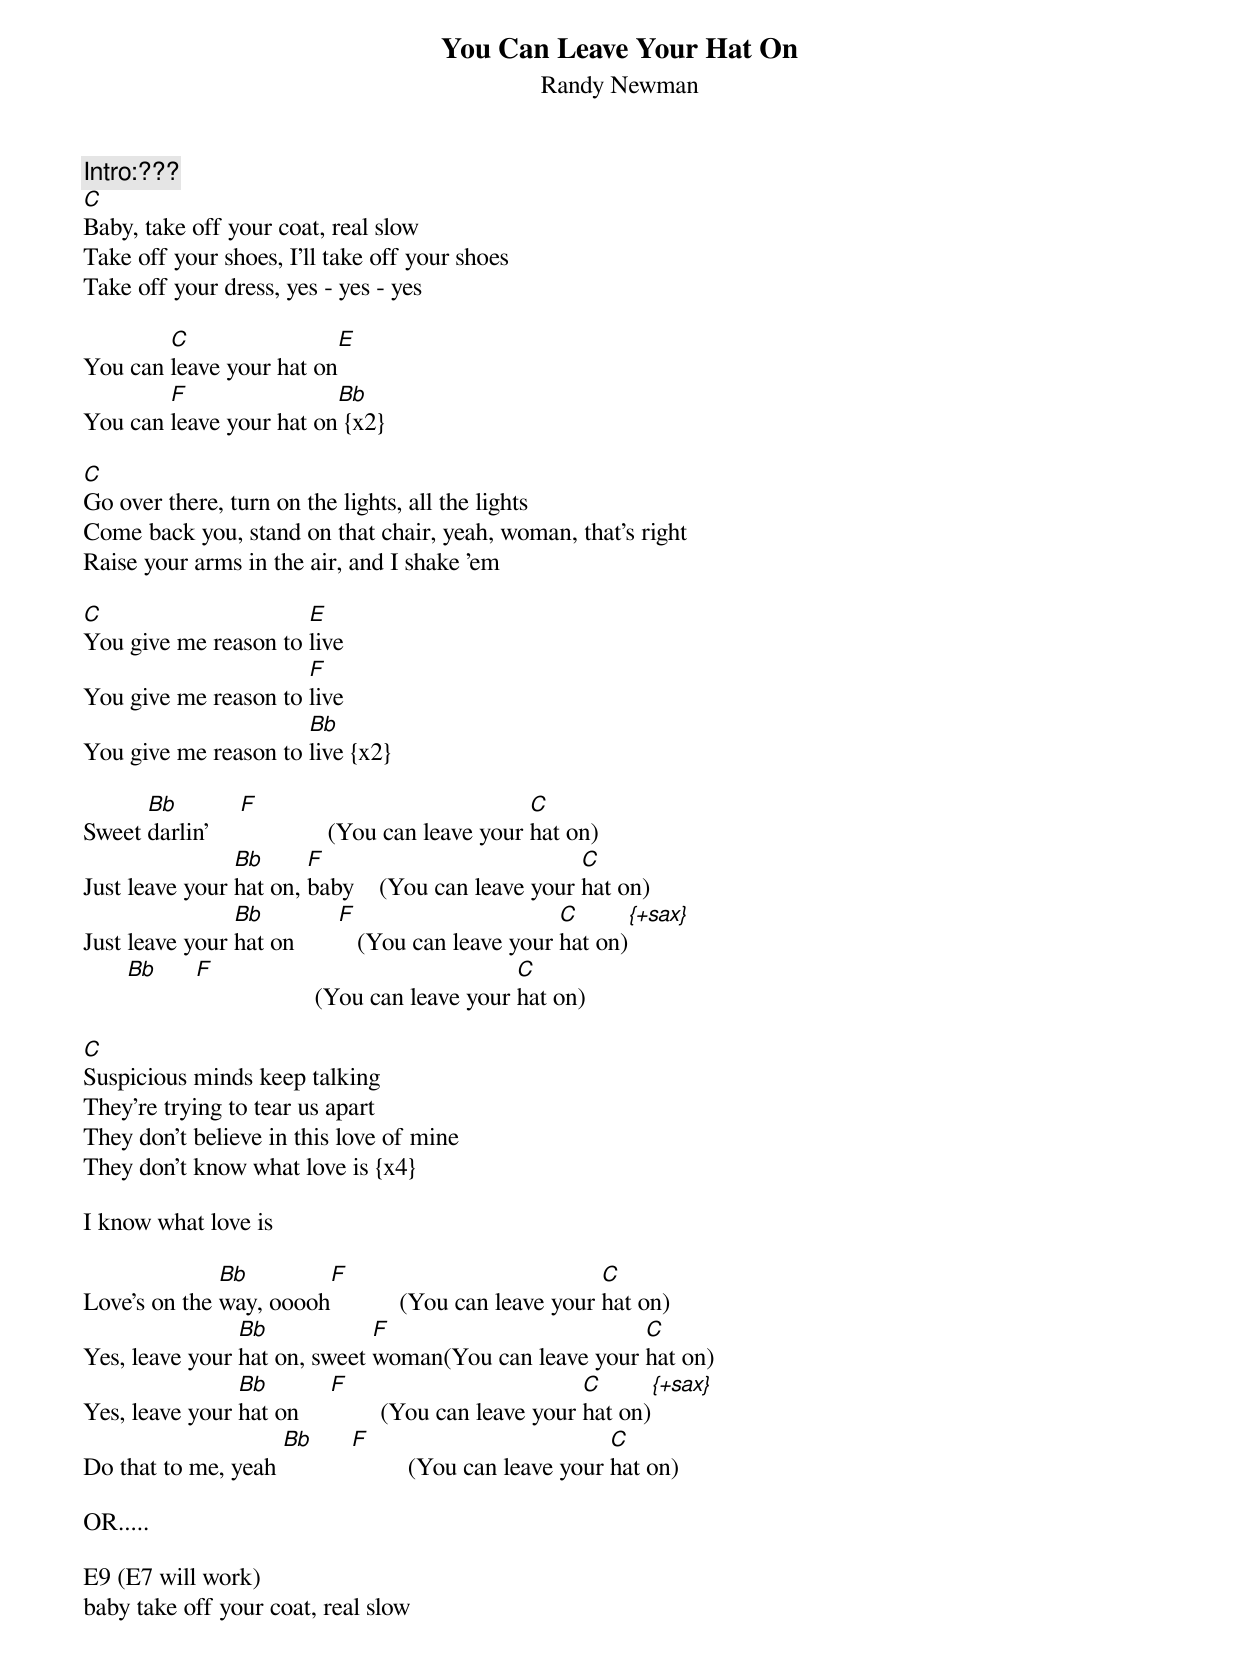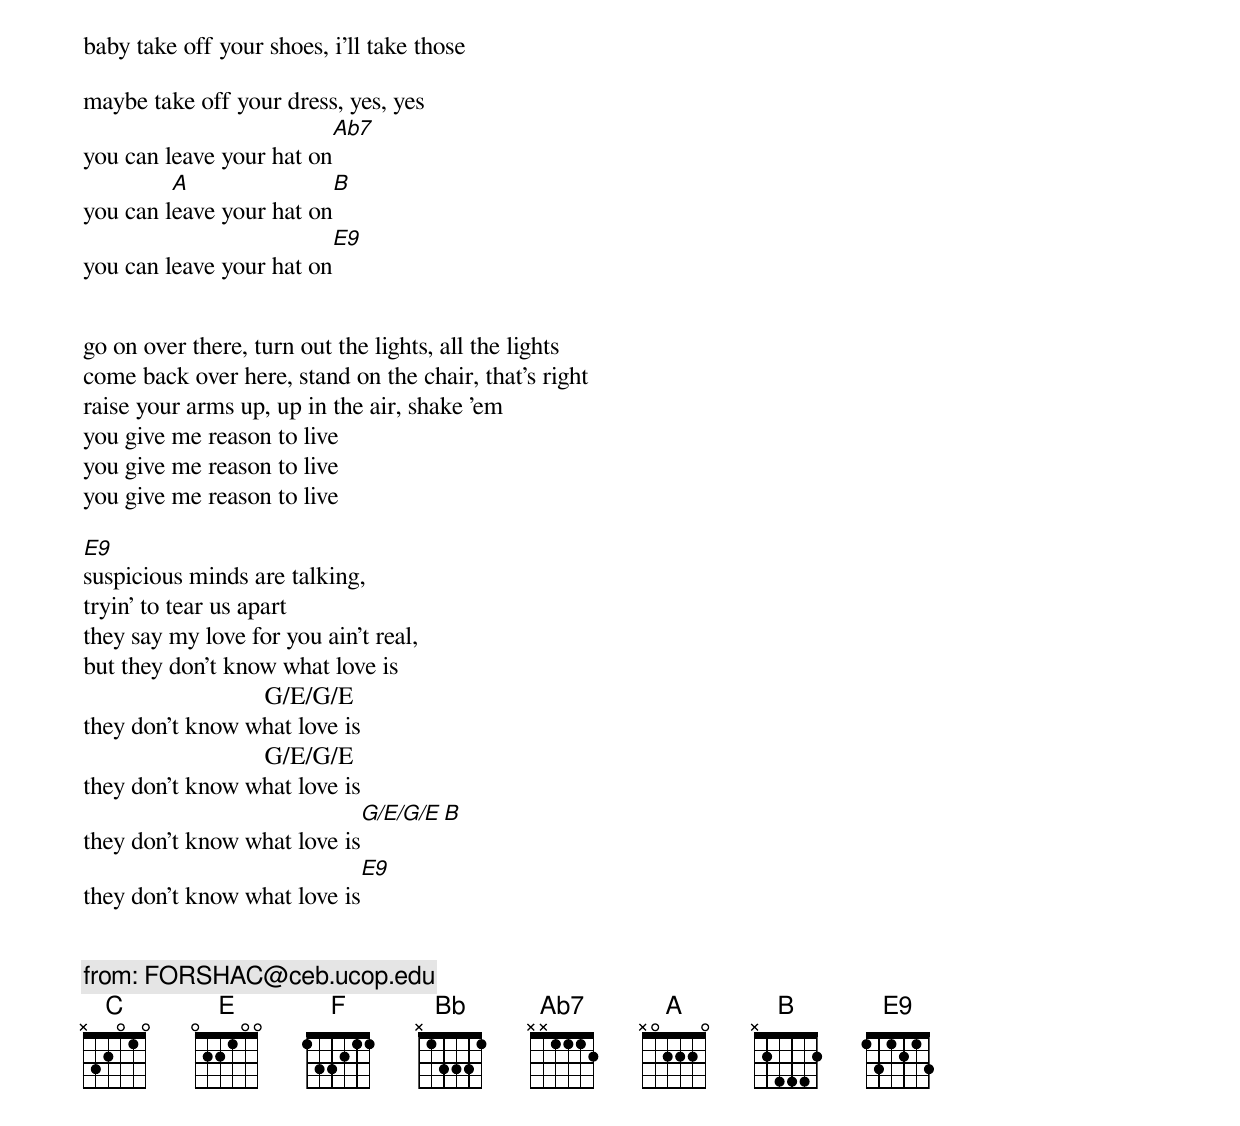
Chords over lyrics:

You Can Leave Your Hat On
Randy Newman
Intro:???
C
Baby, take off your coat, real slow
Take off your shoes, I'll take off your shoes
Take off your dress, yes - yes - yes

        C                E
You can leave your hat on
        F                Bb
You can leave your hat on {x2}

C
Go over there, turn on the lights, all the lights
Come back you, stand on that chair, yeah, woman, that's right
Raise your arms in the air, and I shake 'em

C                     E
You give me reason to live
                      F
You give me reason to live
                      Bb
You give me reason to live {x2}

      Bb          F                                 C
Sweet darlin'                   (You can leave your hat on)
                Bb      F                           C
Just leave your hat on, baby    (You can leave your hat on)
                Bb           F                      C       {+sax}
Just leave your hat on          (You can leave your hat on)
       Bb    F                                      C
                                (You can leave your hat on)

C
Suspicious minds keep talking
They're trying to tear us apart
They don't believe in this love of mine
They don't know what love is {x4}

I know what love is

              Bb        F                              C
Love's on the way, ooooh           (You can leave your hat on)
                Bb            F                        C
Yes, leave your hat on, sweet woman(You can leave your hat on)
                Bb         F                           C      {+sax}
Yes, leave your hat on             (You can leave your hat on)
                    Bb    F                            C
Do that to me, yeah                (You can leave your hat on)

OR.....

E9 (E7 will work)
baby take off your coat, real slow

baby take off your shoes, i'll take those

maybe take off your dress, yes, yes
                         Ab7
you can leave your hat on
         A               B
you can leave your hat on
                         E9
you can leave your hat on


go on over there, turn out the lights, all the lights
come back over here, stand on the chair, that's right
raise your arms up, up in the air, shake 'em
you give me reason to live
you give me reason to live
you give me reason to live

E9
suspicious minds are talking,
tryin' to tear us apart
they say my love for you ain't real,
but they don't know what love is
                             G/E/G/E
they don't know what love is
			     G/E/G/E
they don't know what love is
			     G/E/G/E B
they don't know what love is
			     E9
they don't know what love is


from: FORSHAC@ceb.ucop.edu
